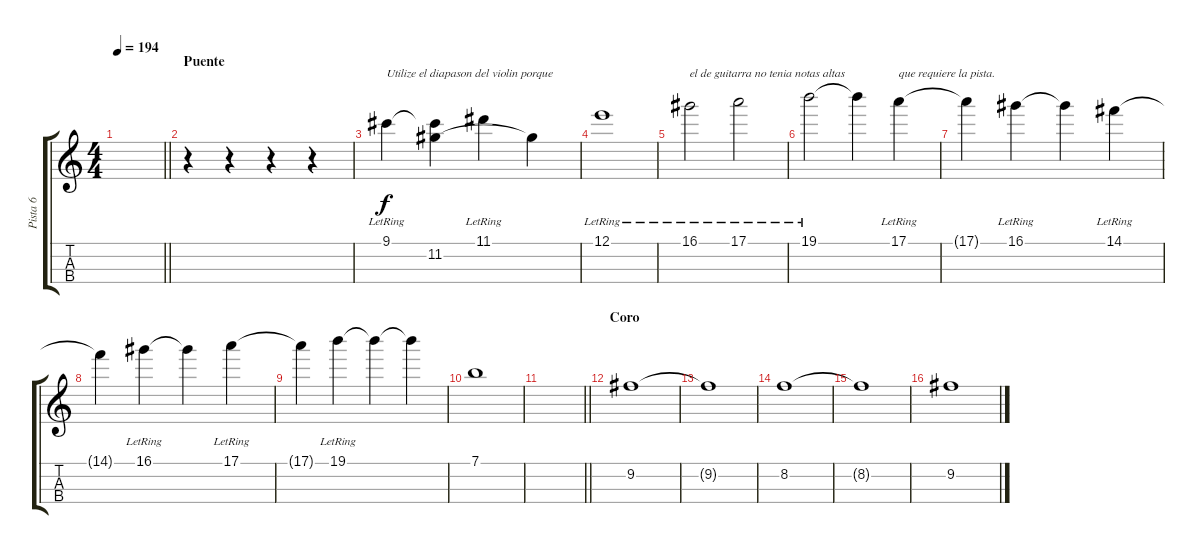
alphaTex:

\track ("Pista 6" "Pista 6") {instrument acousticgrandpiano}
\staff {score tabs}
\tuning (E5 A4 D4 G3) {hide}
\ts (4 4)
\tempo 194
\clef g2
\barLineRight lightlight
\ks c
|
\section ("" "Puente")
r.4 r.4 r.4 r.4 |
9.1{lr}.4{txt "Utilize el diapason del violin porque "} (9.1{t} 11.2).4 11.1{lr}.4 11.2{t}.4 |
12.1{lr}.1 |
16.1{lr}.2{txt "el de guitarra no tenia notas altas"} 17.1{lr}.2 |
19.1{lr}.2 19.1{t}.4 17.1{lr}.4{txt "que requiere la pista."} |
17.1{t}.4 16.1{lr}.4 16.1{t}.4 14.1{lr}.4 |
14.1{t}.4 16.1{lr}.4 16.1{t}.4 17.1{lr}.4 |
17.1{t}.4 19.1{lr}.4 19.1{t}.4 19.1{t}.4 |
7.1.1 |
\barLineRight lightlight
|
\section ("" "Coro")
9.2.1 |
9.2{t}.1 |
8.2.1 |
8.2{t}.1 |
9.2.1
